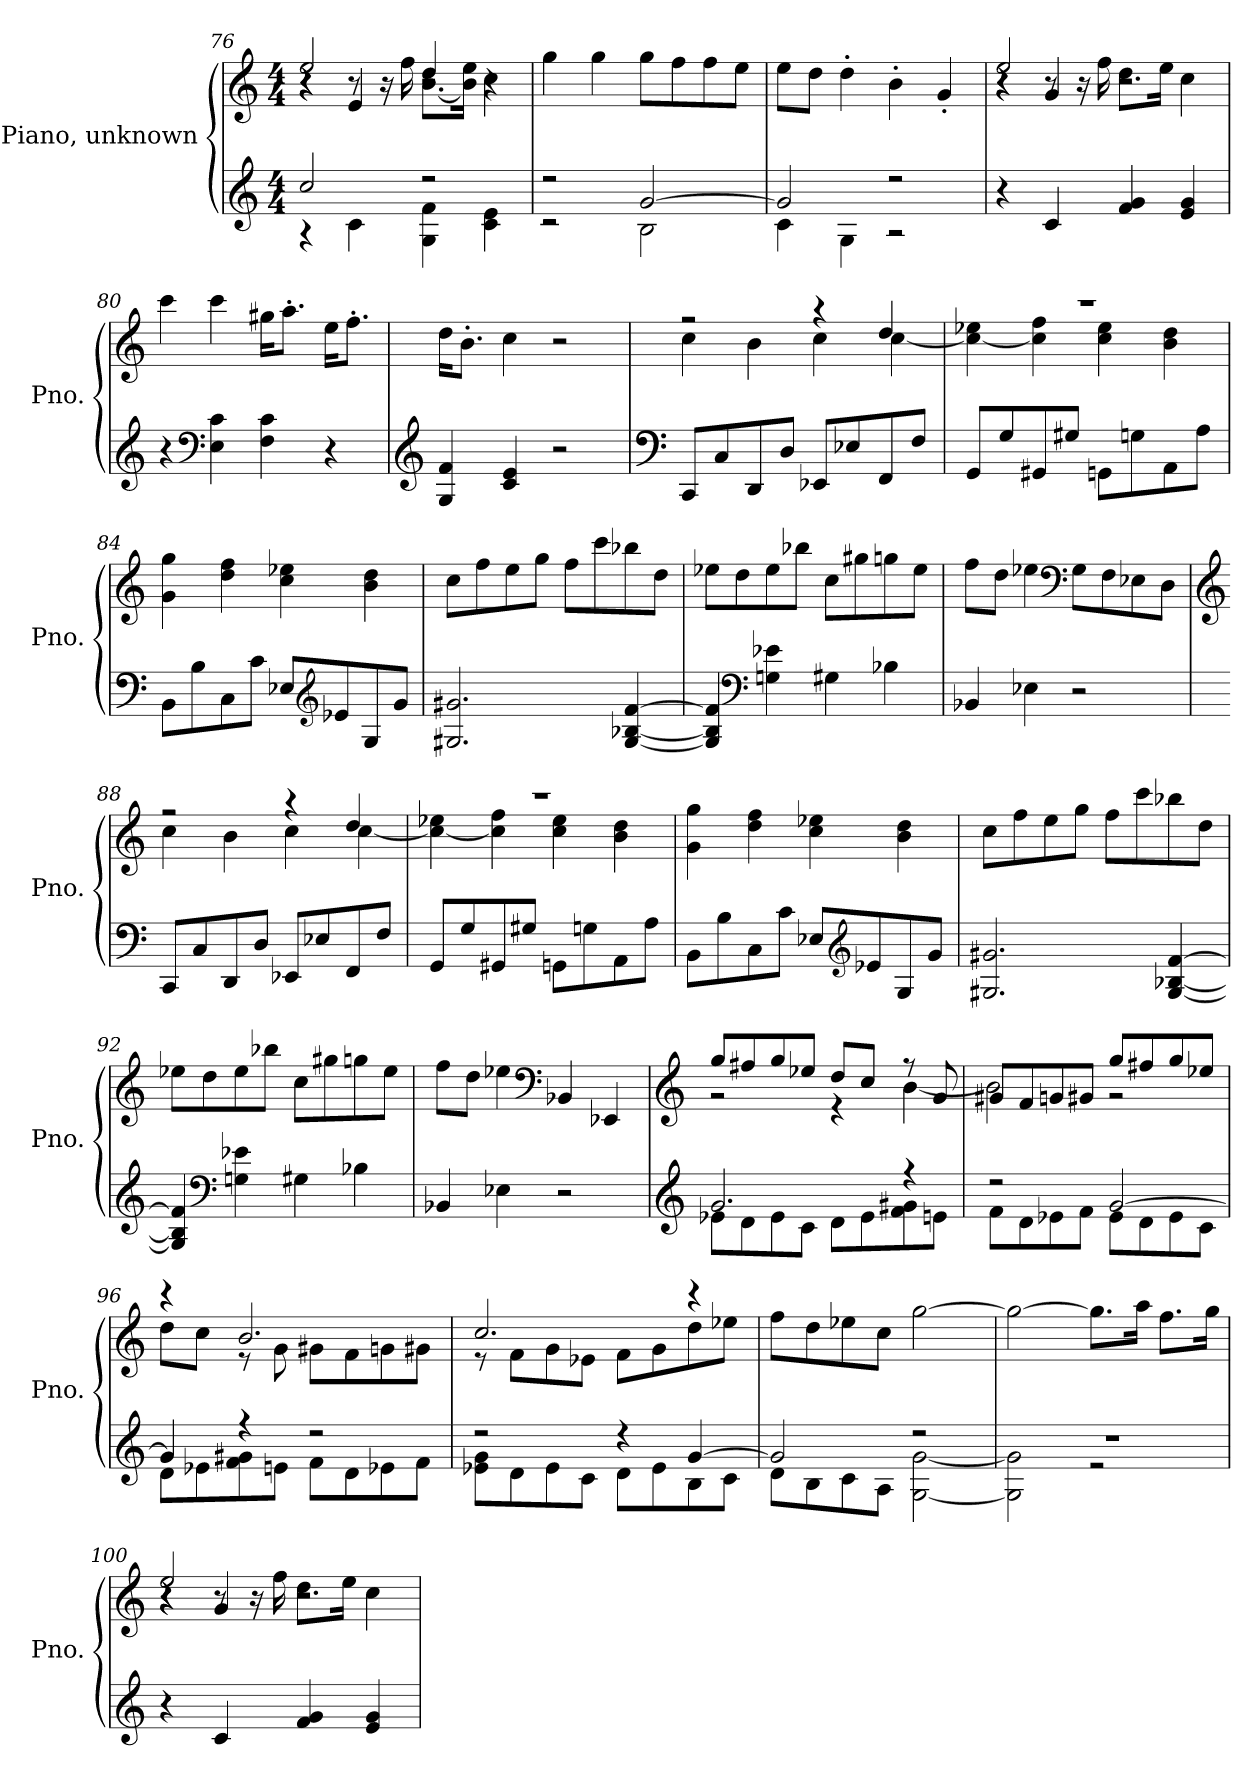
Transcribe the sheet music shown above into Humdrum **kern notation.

**kern	**kern
*part1	*part1
*staff2	*staff1
*I"Piano, unknown	*
*I'Pno.	*
!!LO:LB:g=z
*clefG2	*clefG2
*k[]	*k[]
*M4/4	*M4/4
=76	=76
*^	*^
*	*	*	*^
2cc/	4r	2ee/	4r	4r
.	4c\	.	8r	4e/
.	.	.	16r	.
.	.	.	16ff\	.
2r	4G\ 4f\	4dd/	[8.b\L	2r
.	.	.	16b\] 16ee\Jk	.
.	4c\ 4e\	4r	4cc\	.
*	*	*v	*v	*v
=77	=77	=77
2r	2r	4gg\
.	.	4gg\
[2g/	2B\	8gg\L
.	.	8ff\
.	.	8ff\
.	.	8ee\J
=78	=78	=78
2g/]	4c\	8ee\L
.	.	8dd\J
.	4G\	4dd'\
2r	2r	4b'\
.	.	4g'/
*v	*v	*
=79	=79
*	*^
*	*	*^
4r	2ee/	4r	4r
4c/	.	8r	4g/
.	.	16r	.
.	.	16ff\	.
4f/ 4g/	2r	8.dd\L	2r
.	.	16ee\Jk	.
4e/ 4g/	.	4cc\	.
*	*v	*v	*v
=80	=80
4r	4ccc\
*clefF4	*
4E\ 4c\	4ccc\
4F\ 4c\	16gg#X\KL
.	8.aa'\J
4r	16ee\KL
.	8.ff'\J
=81	=81
*clefG2	*
4G/ 4f/	16dd\KL
.	8.b'\J
4c/ 4e/	4cc\
2r	2r
!!LO:PB:g=z
=82	=82
*clefF4	*
*	*^
8CC/L	2r	4cc\
8C/	.	.
8DD/	.	4b\
8D/J	.	.
8EE-X/L	4r	4cc\
8E-X/	.	.
8FF/	4dd/	[4cc\
8F/J	.	.
=83	=83	=83
8GG/L	1r	4cc\_ 4ee-X\
8G/	.	.
8GG#X/	.	4cc\] 4ff\
8G#X/J	.	.
8GGn\L	.	4cc\ 4ee-\
8Gn\	.	.
8AA\	.	4b\ 4dd\
8A\J	.	.
*	*v	*v
=84	=84
8BB\L	4g\ 4gg\
8B\	.
8C\	4dd\ 4ff\
8c\J	.
8E-X/L	4cc\ 4ee-X\
*clefG2	*
8e-X/	.
8G/	4b\ 4dd\
8g/J	.
=85	=85
2.G#X/ 2.g#X/	8cc\L
.	8ff\
.	8ee\
.	8gg\J
.	8ff\L
.	8ccc\
[4G#/ [4B-X/ [4f/	8bb-X\
.	8dd\J
!!LO:LB:g=z
=86	=86
4G#/] 4B-/] 4f/]	8ee-X\L
.	8dd\
*clefF4	*
4Gn\ 4e-X\	8ee-\
.	8bb-X\J
4G#X\	8cc\L
.	8gg#X\
4B-X\	8ggn\
.	8ee-\J
=87	=87
4BB-X/	8ff\L
.	8dd\J
4E-X\	4ee-X\
*	*clefF4
2r	8G\L
.	8F\
.	8E-X\
.	8D\J
=88	=88
*	*clefG2
*	*^
8CC/L	2r	4cc\
8C/	.	.
8DD/	.	4b\
8D/J	.	.
8EE-X/L	4r	4cc\
8E-X/	.	.
8FF/	4dd/	[4cc\
8F/J	.	.
!!LO:LB:g=z	!!
=89	=89	=89
8GG/L	1r	4cc\_ 4ee-X\
8G/	.	.
8GG#X/	.	4cc\] 4ff\
8G#X/J	.	.
8GGn\L	.	4cc\ 4ee-\
8Gn\	.	.
8AA\	.	4b\ 4dd\
8A\J	.	.
*	*v	*v
=90	=90
8BB\L	4g\ 4gg\
8B\	.
8C\	4dd\ 4ff\
8c\J	.
8E-X/L	4cc\ 4ee-X\
*clefG2	*
8e-X/	.
8G/	4b\ 4dd\
8g/J	.
=91	=91
2.G#X/ 2.g#X/	8cc\L
.	8ff\
.	8ee\
.	8gg\J
.	8ff\L
.	8ccc\
[4G#/ [4B-X/ [4f/	8bb-X\
.	8dd\J
=92	=92
4G#/] 4B-/] 4f/]	8ee-X\L
.	8dd\
*clefF4	*
4Gn\ 4e-X\	8ee-\
.	8bb-X\J
4G#X\	8cc\L
.	8gg#X\
4B-X\	8ggn\
.	8ee-\J
!!LO:LB:g=z
=93	=93
4BB-X/	8ff\L
.	8dd\J
4E-X\	4ee-X\
*	*clefF4
2r	4BB-X/
.	4EE-X/
=94	=94
*clefG2	*clefG2
*^	*^
2.g/	8e-X\L	8gg/L	2r
.	8d\	8ff#X/	.
.	8e-\	8gg/	.
.	8c\J	8ee-X/J	.
.	8d\L	8dd/L	4r
.	8e-\	8cc/J	.
4r	8f\ 8g#X\	8r	[4b\
.	8en\J	8g/	.
=95	=95	=95	=95
2r	8f\L	8g#X/L	2b\]
.	8d\	8f/	.
.	8e-X\	8gn/	.
.	8f\J	8g#X/J	.
[2g/	8e-\L	8gg/L	2r
.	8d\	8ff#X/	.
.	8e-\	8gg/	.
.	8c\J	8ee-X/J	.
!!LO:LB:g=z	!!
=96	=96	=96	=96
4g/]	8d\L	4r	8dd\L
.	8e-X\	.	8cc\J
4r	8f\ 8g#X\	2.b/	8r
.	8en\J	.	8g\
2r	8f\L	.	8g#X\L
.	8d\	.	8f\
.	8e-X\	.	8gn\
.	8f\J	.	8g#X\J
=97	=97	=97	=97
2r	8e-X\ 8g\L	2.cc/	8r
.	8d\	.	8f\L
.	8e-\	.	8g\
.	8c\J	.	8e-X\J
4r	8d\L	.	8f\L
.	8e-\	.	8g\
[4g/	8B\	4r	8dd\
.	8c\J	.	8ee-X\J
*	*	*v	*v
=98	=98	=98
2g/]	8d\L	8ff\L
.	8B\	8dd\
.	8c\	8ee-X\
.	8A\J	8cc\J
2r	[2G\ [2g\	[2gg\
=99	=99	=99
1r	2G\] 2g\]	2gg\_
.	2r	8.gg\L]
.	.	16aa\Jk
.	.	8.ff\L
.	.	16gg\Jk
*v	*v	*
!!LO:LB:g=z
=100	=100
*	*^
*	*	*^
4r	2ee/	4r	4r
4c/	.	8r	4g/
.	.	16r	.
.	.	16ff\	.
4f/ 4g/	2r	8.dd\L	2r
.	.	16ee\Jk	.
4e/ 4g/	.	4cc\	.
*	*v	*v	*v
=	=
*-	*-
